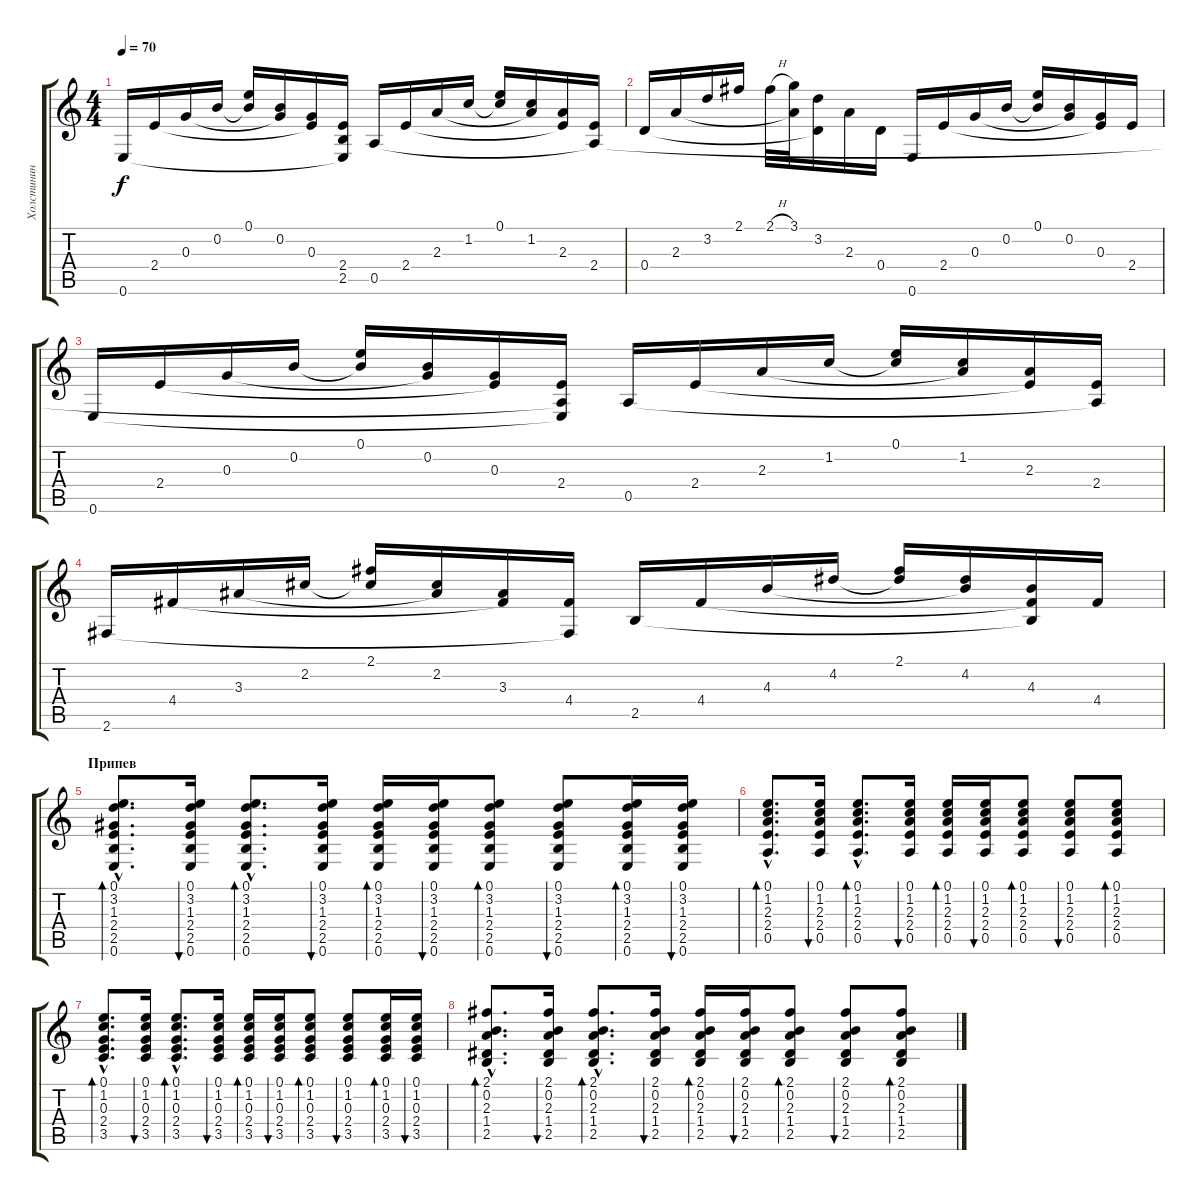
\track ("Холстинин" "Холстинин") {instrument acousticguitarsteel}
\staff {score tabs}
\tuning (E4 B3 G3 D3 A2 E2) {hide}
\ts (4 4)
\tempo 70
\clef g2
\ks c
0.6.16{dy f} 2.4.16 0.3.16 0.2.16 (0.1 0.2{t}).16 (0.2 0.3{t}).16 (0.3 2.4{t}).16 (2.4 2.5{t} 0.6{t}).16 0.5.16 2.4.16 2.3.16 1.2.16 (0.1 1.2{t}).16 (1.2 2.3{t}).16 (2.3 2.4{t}).16 (2.4 0.5{t}).16 |
0.4.16 2.3.16 3.2.16 2.1.16 2.1{h}.32 (3.1 2.3{t}).32 (3.2 0.4{t}).16 2.3.16 0.4.16 0.6.16 2.4.16 0.3.16 0.2.16 (0.1 0.2{t}).16 (0.2 0.3{t}).16 (0.3 2.4{t}).16 2.4.16 |
0.6.16 2.4.16 0.3.16 0.2.16 (0.1 0.2{t}).16 (0.2 0.3{t}).16 (0.3 2.4{t}).16 (2.4 0.5{t} 0.6{t}).16 0.5.16 2.4.16 2.3.16 1.2.16 (0.1 1.2{t}).16 (1.2 2.3{t}).16 (2.3 2.4{t}).16 (2.4 0.5{t}).16 |
2.6.16 4.4.16 3.3.16 2.2.16 (2.1 2.2{t}).16 (2.2 3.3{t}).16 (3.3 4.4{t}).16 (4.4 2.6{t}).16 2.5.16 4.4.16 4.3.16 4.2.16 (2.1 4.2{t}).16 (4.2 4.3{t}).16 (4.3 4.4{t} 2.5{t}).16 4.4.16 |
\section ("" "Припев")
(0.1{hac} 3.2{hac} 1.3{hac} 2.4{hac} 2.5{hac} 0.6{hac}).8{d bd 30} (0.1 3.2 1.3 2.4 2.5 0.6).16{bu 30} (0.1{hac} 3.2{hac} 1.3{hac} 2.4{hac} 2.5{hac} 0.6{hac}).8{d bd 30} (0.1 3.2 1.3 2.4 2.5 0.6).16{bu 30} (0.1 3.2 1.3 2.4 2.5 0.6).16{bd 30} (0.1 3.2 1.3 2.4 2.5 0.6).16{bu 30} (0.1 3.2 1.3 2.4 2.5 0.6).8{bd 30} (0.1 3.2 1.3 2.4 2.5 0.6).8{bu 30} (0.1 3.2 1.3 2.4 2.5 0.6).16{bd 30} (0.1 3.2 1.3 2.4 2.5 0.6).16{bu 30} |
(0.1{hac} 1.2{hac} 2.3{hac} 2.4{hac} 0.5{hac}).8{d bd 30} (0.1 1.2 2.3 2.4 0.5).16{bu 30} (0.1{hac} 1.2{hac} 2.3{hac} 2.4{hac} 0.5{hac}).8{d bd 30} (0.1 1.2 2.3 2.4 0.5).16{bu 30} (0.1 1.2 2.3 2.4 0.5).16{bd 30} (0.1 1.2 2.3 2.4 0.5).16{bu 30} (0.1 1.2 2.3 2.4 0.5).8{bd 30} (0.1 1.2 2.3 2.4 0.5).8{bu 30} (0.1 1.2 2.3 2.4 0.5).8{bd 30} |
(0.1{hac} 1.2{hac} 0.3{hac} 2.4{hac} 3.5{hac}).8{d bd 30} (0.1 1.2 0.3 2.4 3.5).16{bu 30} (0.1{hac} 1.2{hac} 0.3{hac} 2.4{hac} 3.5{hac}).8{d bd 30} (0.1 1.2 0.3 2.4 3.5).16{bu 30} (0.1 1.2 0.3 2.4 3.5).16{bd 30} (0.1 1.2 0.3 2.4 3.5).16{bu 30} (0.1 1.2 0.3 2.4 3.5).8{bd 30} (0.1 1.2 0.3 2.4 3.5).8{bu 30} (0.1 1.2 0.3 2.4 3.5).16{bd 30} (0.1 1.2 0.3 2.4 3.5).16{bu 30} |
(2.1{hac} 0.2{hac} 2.3{hac} 1.4{hac} 2.5{hac}).8{d bd 30} (2.1 0.2 2.3 1.4 2.5).16{bu 30} (2.1{hac} 0.2{hac} 2.3{hac} 1.4{hac} 2.5{hac}).8{d bd 30} (2.1 0.2 2.3 1.4 2.5).16{bu 30} (2.1 0.2 2.3 1.4 2.5).16{bd 30} (2.1 0.2 2.3 1.4 2.5).16{bu 30} (2.1 0.2 2.3 1.4 2.5).8{bd 30} (2.1 0.2 2.3 1.4 2.5).8{bu 30} (2.1 0.2 2.3 1.4 2.5).8{bd 30}
